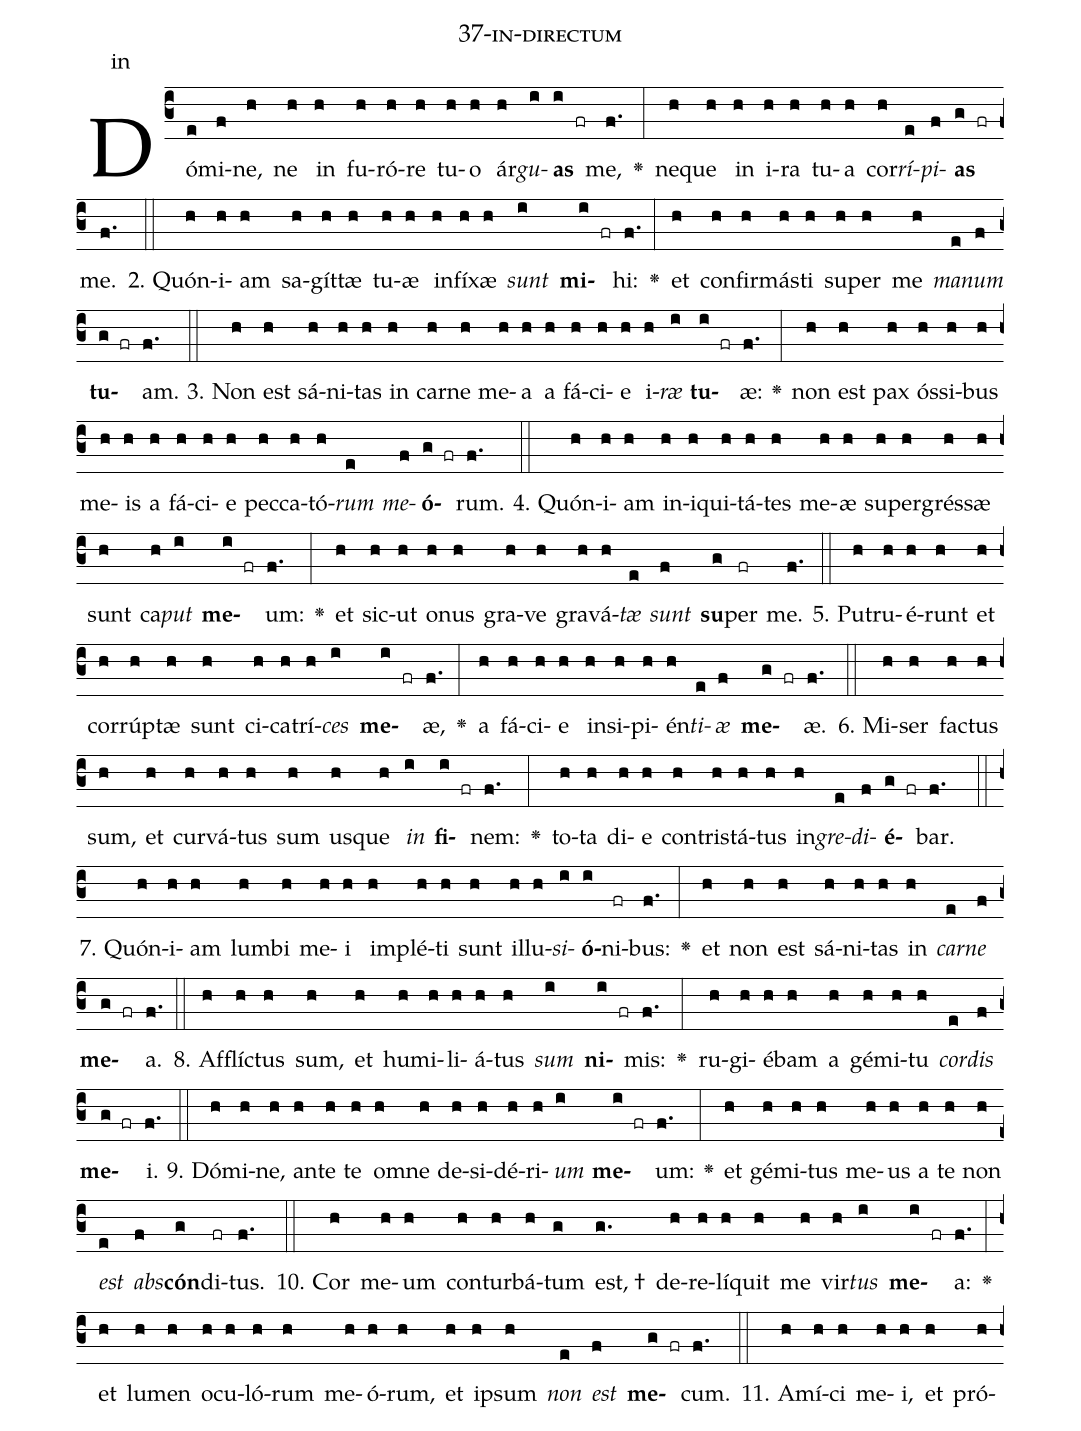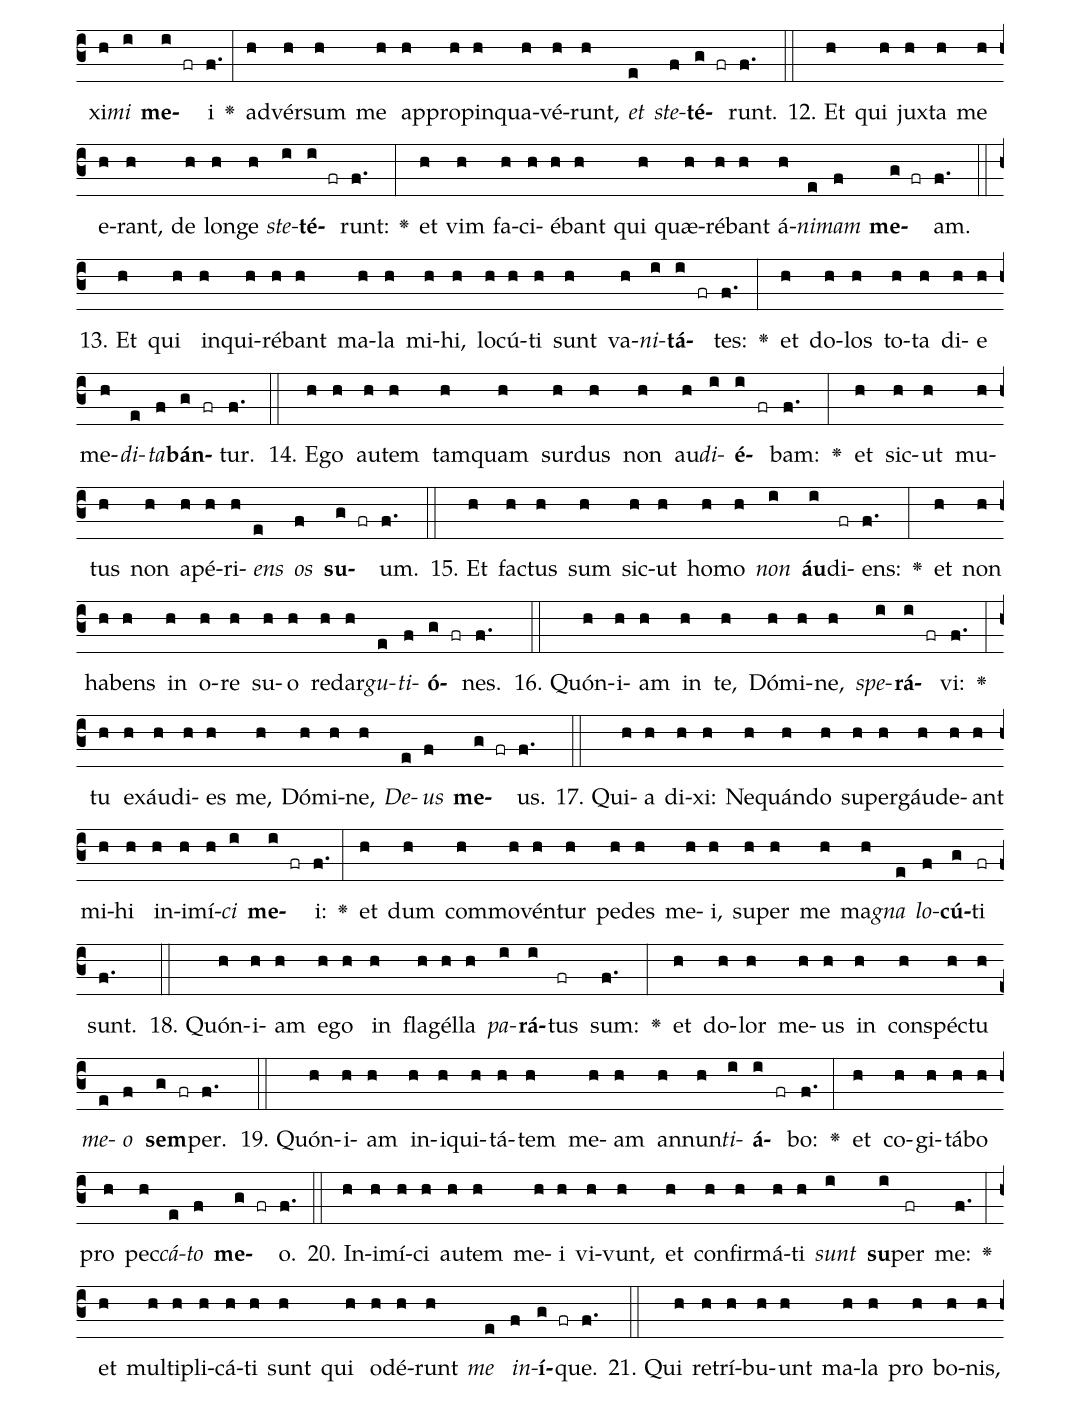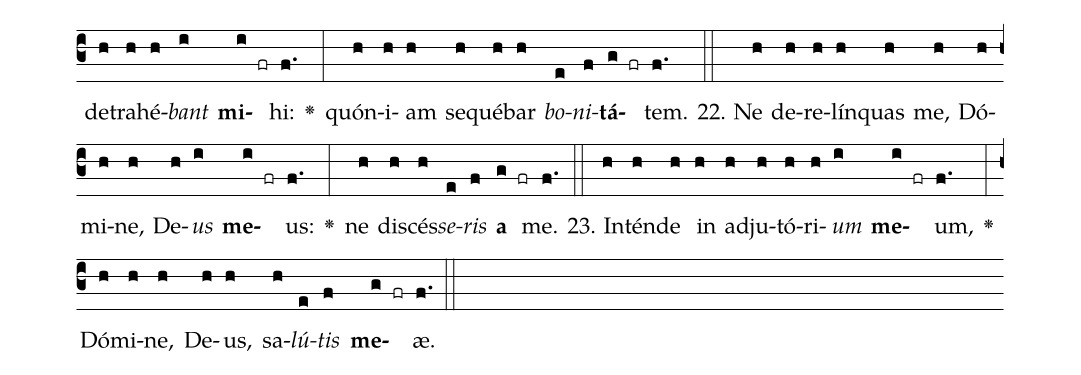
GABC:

name: 37-in-directum;
annotation: in;
%%
(c3)Dó(e)mi(f)ne,(h) ne(h) in(h) fu(h)ró(h)re(h) tu(h)o(h) ár(h)<i>gu</i>(i)<b>as</b>(i fr) me,(f.) <v>\greheightstar</v>(:) ne(h)que(h) in(h) i(h)ra(h) tu(h)a(h) cor(h)<i>rí</i>(e)<i>pi</i>(f)<b>as</b>(g fr) me.(f.) (::)
2. Quón(h)i(h)am(h) sa(h)gít(h)tæ(h) tu(h)æ(h) in(h)fí(h)xæ(h) <i>sunt</i>(i) <b>mi</b>(i fr)hi:(f.) <v>\greheightstar</v>(:) et(h) con(h)fir(h)más(h)ti(h) su(h)per(h) me(h) <i>ma</i>(e)<i>num</i>(f) <b>tu</b>(g fr)am.(f.) (::)
3. Non(h) est(h) sá(h)ni(h)tas(h) in(h) car(h)ne(h) me(h)a(h) a(h) fá(h)ci(h)e(h) i(h)<i>ræ</i>(i) <b>tu</b>(i fr)æ:(f.) <v>\greheightstar</v>(:) non(h) est(h) pax(h) ós(h)si(h)bus(h) me(h)is(h) a(h) fá(h)ci(h)e(h) pec(h)ca(h)tó(h)<i>rum</i>(e) <i>me</i>(f)<b>ó</b>(g fr)rum.(f.) (::)
4. Quón(h)i(h)am(h) in(h)i(h)qui(h)tá(h)tes(h) me(h)æ(h) su(h)per(h)grés(h)sæ(h) sunt(h) ca(h)<i>put</i>(i) <b>me</b>(i fr)um:(f.) <v>\greheightstar</v>(:) et(h) sic(h)ut(h) o(h)nus(h) gra(h)ve(h) gra(h)vá(h)<i>tæ</i>(e) <i>sunt</i>(f) <b>su</b>(g)per(fr) me.(f.) (::)
5. Pu(h)tru(h)é(h)runt(h) et(h) cor(h)rúp(h)tæ(h) sunt(h) ci(h)ca(h)trí(h)<i>ces</i>(i) <b>me</b>(i fr)æ,(f.) <v>\greheightstar</v>(:) a(h) fá(h)ci(h)e(h) in(h)si(h)pi(h)én(h)<i>ti</i>(e)<i>æ</i>(f) <b>me</b>(g fr)æ.(f.) (::)
6. Mi(h)ser(h) fac(h)tus(h) sum,(h) et(h) cur(h)vá(h)tus(h) sum(h) us(h)que(h) <i>in</i>(i) <b>fi</b>(i fr)nem:(f.) <v>\greheightstar</v>(:) to(h)ta(h) di(h)e(h) con(h)tris(h)tá(h)tus(h) in(h)<i>gre</i>(e)<i>di</i>(f)<b>é</b>(g fr)bar.(f.) (::)
7. Quón(h)i(h)am(h) lum(h)bi(h) me(h)i(h) im(h)plé(h)ti(h) sunt(h) il(h)lu(h)<i>si</i>(i)<b>ó</b>(i)ni(fr)bus:(f.) <v>\greheightstar</v>(:) et(h) non(h) est(h) sá(h)ni(h)tas(h) in(h) <i>car</i>(e)<i>ne</i>(f) <b>me</b>(g fr)a.(f.) (::)
8. Af(h)flíc(h)tus(h) sum,(h) et(h) hu(h)mi(h)li(h)á(h)tus(h) <i>sum</i>(i) <b>ni</b>(i fr)mis:(f.) <v>\greheightstar</v>(:) ru(h)gi(h)é(h)bam(h) a(h) gé(h)mi(h)tu(h) <i>cor</i>(e)<i>dis</i>(f) <b>me</b>(g fr)i.(f.) (::)
9. Dó(h)mi(h)ne,(h) an(h)te(h) te(h) om(h)ne(h) de(h)si(h)dé(h)ri(h)<i>um</i>(i) <b>me</b>(i fr)um:(f.) <v>\greheightstar</v>(:) et(h) gé(h)mi(h)tus(h) me(h)us(h) a(h) te(h) non(h) <i>est</i>(e) <i>abs</i>(f)<b>cón</b>(g)di(fr)tus.(f.) (::)
10. Cor(h) me(h)um(h) con(h)tur(h)bá(h)tum(g) est, †(g.) de(h)re(h)lí(h)quit(h) me(h) vir(h)<i>tus</i>(i) <b>me</b>(i fr)a:(f.) <v>\greheightstar</v>(:) et(h) lu(h)men(h) o(h)cu(h)ló(h)rum(h) me(h)ó(h)rum,(h) et(h) ip(h)sum(h) <i>non</i>(e) <i>est</i>(f) <b>me</b>(g fr)cum.(f.) (::)
11. A(h)mí(h)ci(h) me(h)i,(h) et(h) pró(h)xi(h)<i>mi</i>(i) <b>me</b>(i fr)i(f.) <v>\greheightstar</v>(:) ad(h)vér(h)sum(h) me(h) ap(h)pro(h)pin(h)qua(h)vé(h)runt,(h) <i>et</i>(e) <i>ste</i>(f)<b>té</b>(g fr)runt.(f.) (::)
12. Et(h) qui(h) jux(h)ta(h) me(h) e(h)rant,(h) de(h) lon(h)ge(h) <i>ste</i>(i)<b>té</b>(i fr)runt:(f.) <v>\greheightstar</v>(:) et(h) vim(h) fa(h)ci(h)é(h)bant(h) qui(h) quæ(h)ré(h)bant(h) á(h)<i>ni</i>(e)<i>mam</i>(f) <b>me</b>(g fr)am.(f.) (::)
13. Et(h) qui(h) in(h)qui(h)ré(h)bant(h) ma(h)la(h) mi(h)hi,(h) lo(h)cú(h)ti(h) sunt(h) va(h)<i>ni</i>(i)<b>tá</b>(i fr)tes:(f.) <v>\greheightstar</v>(:) et(h) do(h)los(h) to(h)ta(h) di(h)e(h) me(h)<i>di</i>(e)<i>ta</i>(f)<b>bán</b>(g fr)tur.(f.) (::)
14. E(h)go(h) au(h)tem(h) tam(h)quam(h) sur(h)dus(h) non(h) au(h)<i>di</i>(i)<b>é</b>(i fr)bam:(f.) <v>\greheightstar</v>(:) et(h) sic(h)ut(h) mu(h)tus(h) non(h) a(h)pé(h)ri(h)<i>ens</i>(e) <i>os</i>(f) <b>su</b>(g fr)um.(f.) (::)
15. Et(h) fac(h)tus(h) sum(h) sic(h)ut(h) ho(h)mo(h) <i>non</i>(i) <b>áu</b>(i)di(fr)ens:(f.) <v>\greheightstar</v>(:) et(h) non(h) ha(h)bens(h) in(h) o(h)re(h) su(h)o(h) red(h)ar(h)<i>gu</i>(e)<i>ti</i>(f)<b>ó</b>(g fr)nes.(f.) (::)
16. Quón(h)i(h)am(h) in(h) te,(h) Dó(h)mi(h)ne,(h) <i>spe</i>(i)<b>rá</b>(i fr)vi:(f.) <v>\greheightstar</v>(:) tu(h) ex(h)áu(h)di(h)es(h) me,(h) Dó(h)mi(h)ne,(h) <i>De</i>(e)<i>us</i>(f) <b>me</b>(g fr)us.(f.) (::)
17. Qui(h)a(h) di(h)xi:(h) Ne(h)quán(h)do(h) su(h)per(h)gáu(h)de(h)ant(h) mi(h)hi(h) in(h)i(h)mí(h)<i>ci</i>(i) <b>me</b>(i fr)i:(f.) <v>\greheightstar</v>(:) et(h) dum(h) com(h)mo(h)vén(h)tur(h) pe(h)des(h) me(h)i,(h) su(h)per(h) me(h) ma(h)<i>gna</i>(e) <i>lo</i>(f)<b>cú</b>(g)ti(fr) sunt.(f.) (::)
18. Quón(h)i(h)am(h) e(h)go(h) in(h) fla(h)gél(h)la(h) <i>pa</i>(i)<b>rá</b>(i)tus(fr) sum:(f.) <v>\greheightstar</v>(:) et(h) do(h)lor(h) me(h)us(h) in(h) con(h)spéc(h)tu(h) <i>me</i>(e)<i>o</i>(f) <b>sem</b>(g fr)per.(f.) (::)
19. Quón(h)i(h)am(h) in(h)i(h)qui(h)tá(h)tem(h) me(h)am(h) an(h)nun(h)<i>ti</i>(i)<b>á</b>(i fr)bo:(f.) <v>\greheightstar</v>(:) et(h) co(h)gi(h)tá(h)bo(h) pro(h) pec(h)<i>cá</i>(e)<i>to</i>(f) <b>me</b>(g fr)o.(f.) (::)
20. In(h)i(h)mí(h)ci(h) au(h)tem(h) me(h)i(h) vi(h)vunt,(h) et(h) con(h)fir(h)má(h)ti(h) <i>sunt</i>(i) <b>su</b>(i)per(fr) me:(f.) <v>\greheightstar</v>(:) et(h) mul(h)ti(h)pli(h)cá(h)ti(h) sunt(h) qui(h) o(h)dé(h)runt(h) <i>me</i>(e) <i>in</i>(f)<b>í</b>(g fr)que.(f.) (::)
21. Qui(h) re(h)trí(h)bu(h)unt(h) ma(h)la(h) pro(h) bo(h)nis,(h) de(h)tra(h)hé(h)<i>bant</i>(i) <b>mi</b>(i fr)hi:(f.) <v>\greheightstar</v>(:) quón(h)i(h)am(h) se(h)qué(h)bar(h) <i>bo</i>(e)<i>ni</i>(f)<b>tá</b>(g fr)tem.(f.) (::)
22. Ne(h) de(h)re(h)lín(h)quas(h) me,(h) Dó(h)mi(h)ne,(h) De(h)<i>us</i>(i) <b>me</b>(i fr)us:(f.) <v>\greheightstar</v>(:) ne(h) di(h)scés(h)<i>se</i>(e)<i>ris</i>(f) <b>a</b>(g fr) me.(f.) (::)
23. In(h)tén(h)de(h) in(h) ad(h)ju(h)tó(h)ri(h)<i>um</i>(i) <b>me</b>(i fr)um,(f.) <v>\greheightstar</v>(:) Dó(h)mi(h)ne,(h) De(h)us,(h) sa(h)<i>lú</i>(e)<i>tis</i>(f) <b>me</b>(g fr)æ.(f.) (::)
